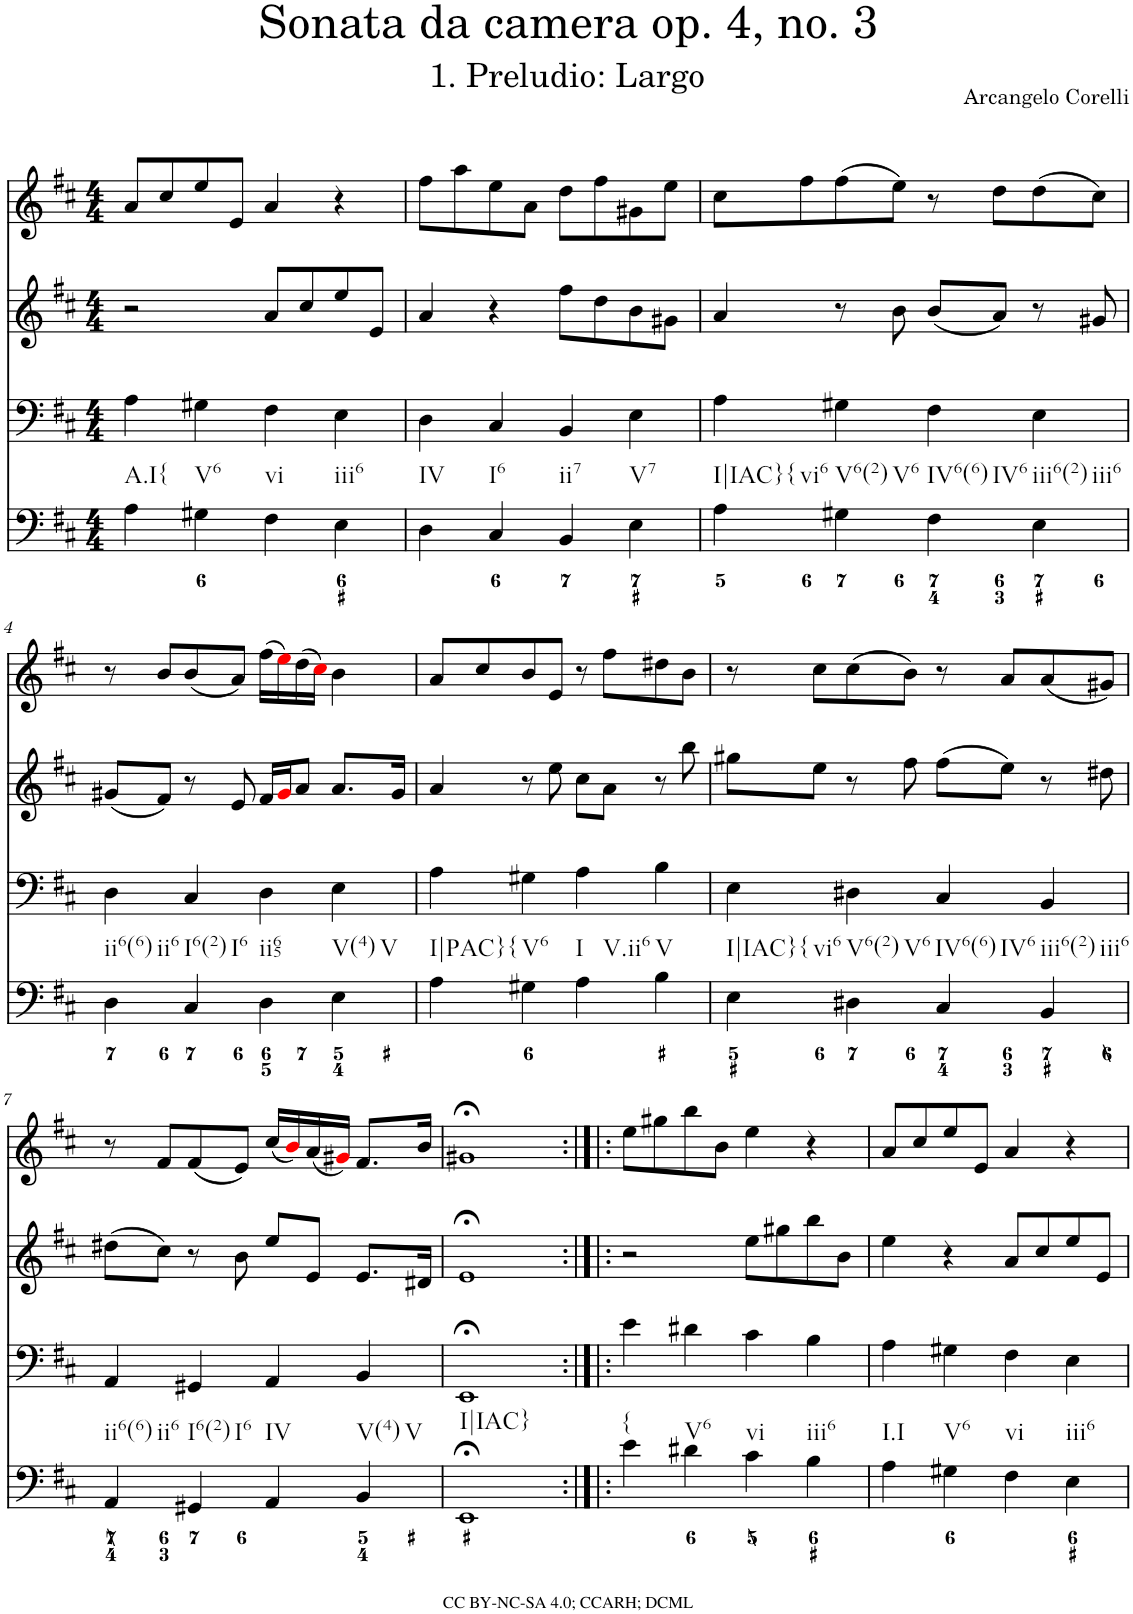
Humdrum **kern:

**kern	**kern	**kern	**kern
*part4	*part3	*part2	*part1
*staff4	*staff3	*staff2	*staff1
*I"Piano	*I"Piano	*I"Piano	*I"Piano
*I'Pno	*I'Pno	*I'Pno	*I'Pno
*clefF4	*clefF4	*clefG2	*clefG2
*k[f#c#]	*k[f#c#]	*k[f#c#]	*k[f#c#]
*D:	*D:	*D:	*D:
*M4/4	*M4/4	*M4/4	*M4/4
=1	=1	=1	=1
!LO:TX:b:t=A.I{	!	!	!
4A\	4A\	2r	8a/L
.	.	.	8cc#/
!LO:TX:b:t=V6	!	!	!
4G#X\	4G#X\	.	8ee/
.	.	.	8e/J
!LO:TX:b:t=vi	!	!	!
4F#\	4F#\	8a/L	4a/
.	.	8cc#/	.
!LO:TX:b:t=iii6	!	!	!
4E\	4E\	8ee/	4r
.	.	8e/J	.
=2	=2	=2	=2
!LO:TX:b:t=IV	!	!	!
4D\	4D\	4a/	8ff#\L
.	.	.	8aa\
!LO:TX:b:t=I6	!	!	!
4C#/	4C#/	4r	8ee\
.	.	.	8a\J
!LO:TX:b:t=ii7	!	!	!
4BB/	4BB/	8ff#\L	8dd\L
.	.	8dd\	8ff#\
!LO:TX:b:t=V7	!	!	!
4E\	4E\	8b\	8g#X\
.	.	8g#X\J	8ee\J
=3	=3	=3	=3
!LO:TX:b:t=I|IAC}{	!	!	!
!LO:TX:b:t=vi6	!	!	!
4A\	4A\	4a/	8cc#\L
.	.	.	8ff#\
!LO:TX:b:t=V6(2)	!	!	!
!LO:TX:b:t=V6	!	!	!
4G#X\	4G#X\	8r	(8ff#\
.	.	8b\	8ee\J)
!LO:TX:b:t=IV6(6)	!	!	!
!LO:TX:b:t=IV6	!	!	!
4F#\	4F#\	(8b/L	8r
.	.	8a/J)	8dd\L
!LO:TX:b:t=iii6(2)	!	!	!
!LO:TX:b:t=iii6	!	!	!
4E\	4E\	8r	(8dd\
.	.	8g#X/	8cc#\J)
!!LO:LB:g=z
=4	=4	=4	=4
!LO:TX:b:t=ii6(6)	!	!	!
!LO:TX:b:t=ii6	!	!	!
4D\	4D\	(8g#X/L	8r
.	.	8f#/J)	8b/L
!LO:TX:b:t=I6(2)	!	!	!
!LO:TX:b:t=I6	!	!	!
4C#/	4C#/	8r	(8b/
.	.	8e/	8a/J)
!LO:TX:b:t=ii65	!	!	!
4D\	4D\	16f#/LL	(16ff#\LL
.	.	16g#i/J	16eei\)
.	.	8a/J	(16dd\
.	.	.	16cc#i\JJ)
!LO:TX:b:t=V(4)	!	!	!
!LO:TX:b:t=V	!	!	!
4E\	4E\	8.a/L	4b\
.	.	16g#/Jk	.
=5	=5	=5	=5
!LO:TX:b:t=I|PAC}{	!	!	!
4A\	4A\	4a/	8a/L
.	.	.	8cc#/
!LO:TX:b:t=V6	!	!	!
4G#X\	4G#X\	8r	8b/
.	.	8ee\	8e/J
!LO:TX:b:t=I	!	!	!
!LO:TX:b:t=V.ii6	!	!	!
4A\	4A\	8cc#\L	8r
.	.	8a\J	8ff#\L
!LO:TX:b:t=V	!	!	!
4B\	4B\	8r	8dd#X\
.	.	8bb\	8b\J
=6	=6	=6	=6
!LO:TX:b:t=I|IAC}{	!	!	!
!LO:TX:b:t=vi6	!	!	!
4E\	4E\	8gg#X\L	8r
.	.	8ee\J	8cc#\L
!LO:TX:b:t=V6(2)	!	!	!
!LO:TX:b:t=V6	!	!	!
4D#X\	4D#X\	8r	(8cc#\
.	.	8ff#\	8b\J)
!LO:TX:b:t=IV6(6)	!	!	!
!LO:TX:b:t=IV6	!	!	!
4C#/	4C#/	(8ff#\L	8r
.	.	8ee\J)	8a/L
!LO:TX:b:t=iii6(2)	!	!	!
!LO:TX:b:t=iii6	!	!	!
4BB/	4BB/	8r	(8a/
.	.	8dd#X\	8g#X/J)
!!LO:LB:g=z
=7	=7	=7	=7
!LO:TX:b:t=ii6(6)	!	!	!
!LO:TX:b:t=ii6	!	!	!
4AA/	4AA/	(8dd#X\L	8r
.	.	8cc#\J)	8f#/L
!LO:TX:b:t=I6(2)	!	!	!
!LO:TX:b:t=I6	!	!	!
4GG#X/	4GG#X/	8r	(8f#/
.	.	8b\	8e/J)
!LO:TX:b:t=IV	!	!	!
4AA/	4AA/	8ee/L	(16cc#/LL
.	.	.	16bi/)
.	.	8e/J	(16a/
.	.	.	16g#Xi/JJ)
!LO:TX:b:t=V(4)	!	!	!
!LO:TX:b:t=V	!	!	!
4BB/	4BB/	8.e/L	8.f#/L
.	.	16d#X/Jk	16b/Jk
=8	=8	=8	=8
!LO:TX:b:t=I|IAC}	!	!	!
1EE;<	1EE;<	1e;<	1g#X;<
=9:|!|:	=9:|!|:	=9:|!|:	=9:|!|:
!LO:TX:b:t={	!	!	!
4e\	4e\	2r	8ee\L
.	.	.	8gg#X\
!LO:TX:b:t=V6	!	!	!
4d#X\	4d#X\	.	8bb\
.	.	.	8b\J
!LO:TX:b:t=vi	!	!	!
4c#\	4c#\	8ee\L	4ee\
.	.	8gg#X\	.
!LO:TX:b:t=iii6	!	!	!
4B\	4B\	8bb\	4r
.	.	8b\J	.
=10	=10	=10	=10
!LO:TX:b:t=I.I	!	!	!
4A\	4A\	4ee\	8a/L
.	.	.	8cc#/
!LO:TX:b:t=V6	!	!	!
4G#X\	4G#X\	4r	8ee/
.	.	.	8e/J
!LO:TX:b:t=vi	!	!	!
4F#\	4F#\	8a/L	4a/
.	.	8cc#/	.
!LO:TX:b:t=iii6	!	!	!
4E\	4E\	8ee/	4r
.	.	8e/J	.
=	=	=	=
*-	*-	*-	*-
